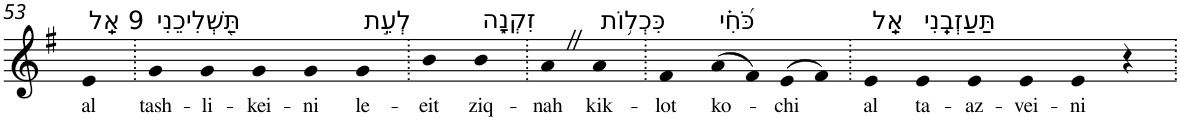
**kern	**text
*part1	*part1
*staff1	*staff1
*I"Piano	*
*I'Pno	*
!!LO:PB:g=z
*clefG2	*
*k[f#]	*
*G:	*
=53	=53
!LO:TX:a:t=9 אַֽל	!
!	!LO:LY:b
4e	al
=54.	=54.
!LO:TX:a:t=תַּ֭שְׁלִיכֵנִי	!
!	!LO:LY:b
4g	tash-
!	!LO:LY:b
4g	-li-
!	!LO:LY:b
4g	-kei-
!	!LO:LY:b
4g	-ni
!LO:TX:a:t=לְעֵ֣ת	!
!	!LO:LY:b
4g	le-
=55.	=55.
!	!LO:LY:b
4b	-eit
!LO:TX:a:t=זִקְנָ֑ה	!
!	!LO:LY:b
4b	ziq-
=56.	=56.
!	!LO:LY:b
4aZ	-nah
!LO:TX:a:t=כִּכְל֥וֹת	!
!	!LO:LY:b
4a	kik-
=57.	=57.
!	!LO:LY:b
4f#	-lot
!LO:TX:a:t=כֹּ֝חִ֗י	!
!	!LO:LY:b
(>8a	ko-
8f#)	.
!	!LO:LY:b
(>8e	-chi
8f#)	.
=58.	=58.
!LO:TX:a:t=אַֽל	!
!	!LO:LY:b
4e	al
!LO:TX:a:t=תַּעַזְבֵֽנִי	!
!	!LO:LY:b
4e	ta-
!	!LO:LY:b
4e	-az-
!	!LO:LY:b
4e	-vei-
!	!LO:LY:b
4e	-ni
4r	.
=.	=.
*-	*-
